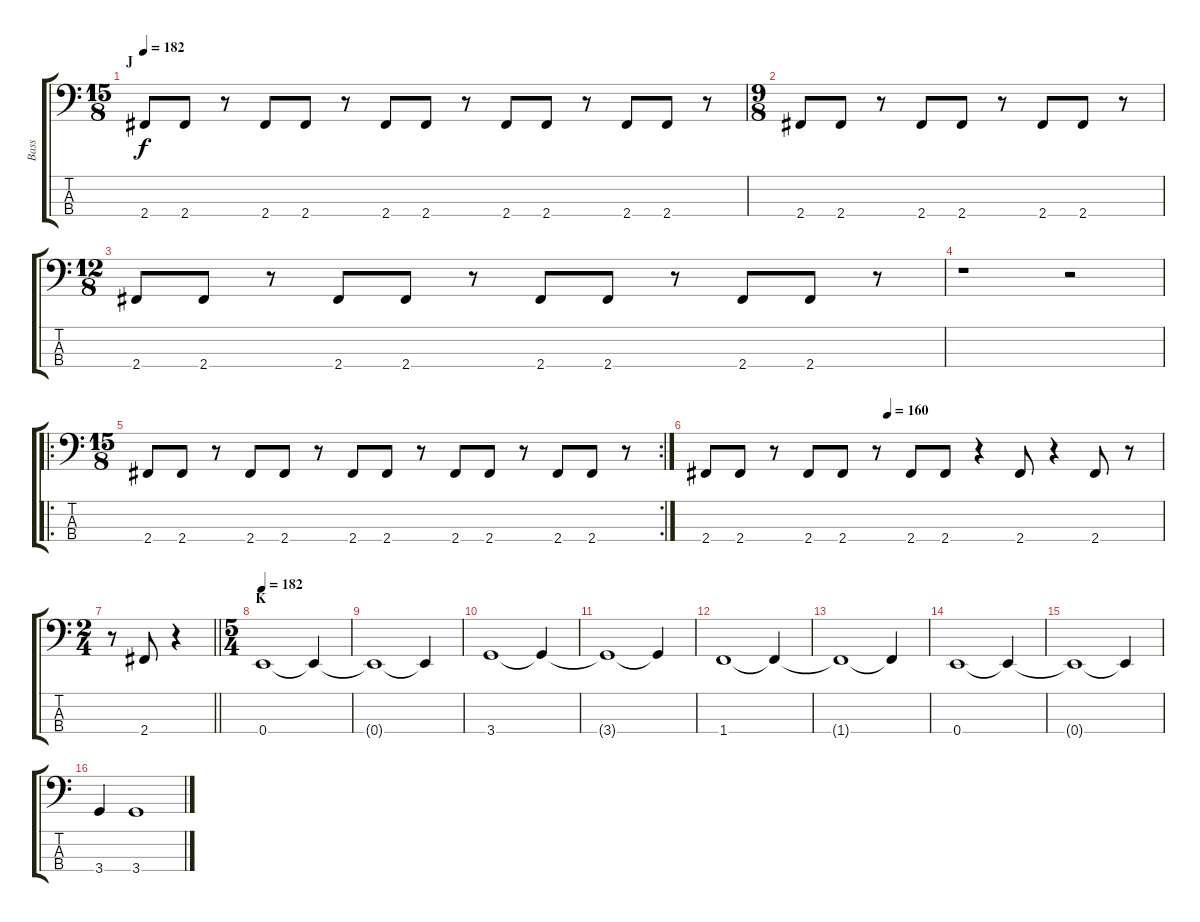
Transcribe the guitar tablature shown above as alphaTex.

\track ("Bass" "Bass") {instrument electricbasspick}
\staff {score tabs}
\tuning (G2 D2 A1 E1) {hide}
\ts (15 8)
\section ("" "J")
\tempo 182
\clef f4
\ks c
2.4.8{dy f} 2.4.8 r.8 2.4.8 2.4.8 r.8 2.4.8 2.4.8 r.8 2.4.8 2.4.8 r.8 2.4.8 2.4.8 r.8 |
\ts (9 8)
2.4.8 2.4.8 r.8 2.4.8 2.4.8 r.8 2.4.8 2.4.8 r.8 |
\ts (12 8)
2.4.8 2.4.8 r.8 2.4.8 2.4.8 r.8 2.4.8 2.4.8 r.8 2.4.8 2.4.8 r.8 |
r.1 r.2 |
\ro
\rc 2
\ts (15 8)
2.4.8 2.4.8 r.8 2.4.8 2.4.8 r.8 2.4.8 2.4.8 r.8 2.4.8 2.4.8 r.8 2.4.8 2.4.8 r.8 |
\tempo (160 0.4)
2.4.8 2.4.8 r.8 2.4.8 2.4.8 r.8 2.4.8 2.4.8 r.4 2.4.8 r.4 2.4.8 r.8 |
\ts (2 4)
\barLineRight lightlight
r.8 2.4.8 r.4 |
\ts (5 4)
\section ("" "K")
\tempo 182
0.4.1 0.4{t}.4 |
0.4{t}.1 0.4{t}.4 |
3.4.1 3.4{t}.4 |
3.4{t}.1 3.4{t}.4 |
1.4.1 1.4{t}.4 |
1.4{t}.1 1.4{t}.4 |
0.4.1 0.4{t}.4 |
0.4{t}.1 0.4{t}.4 |
3.4.4 3.4.1
